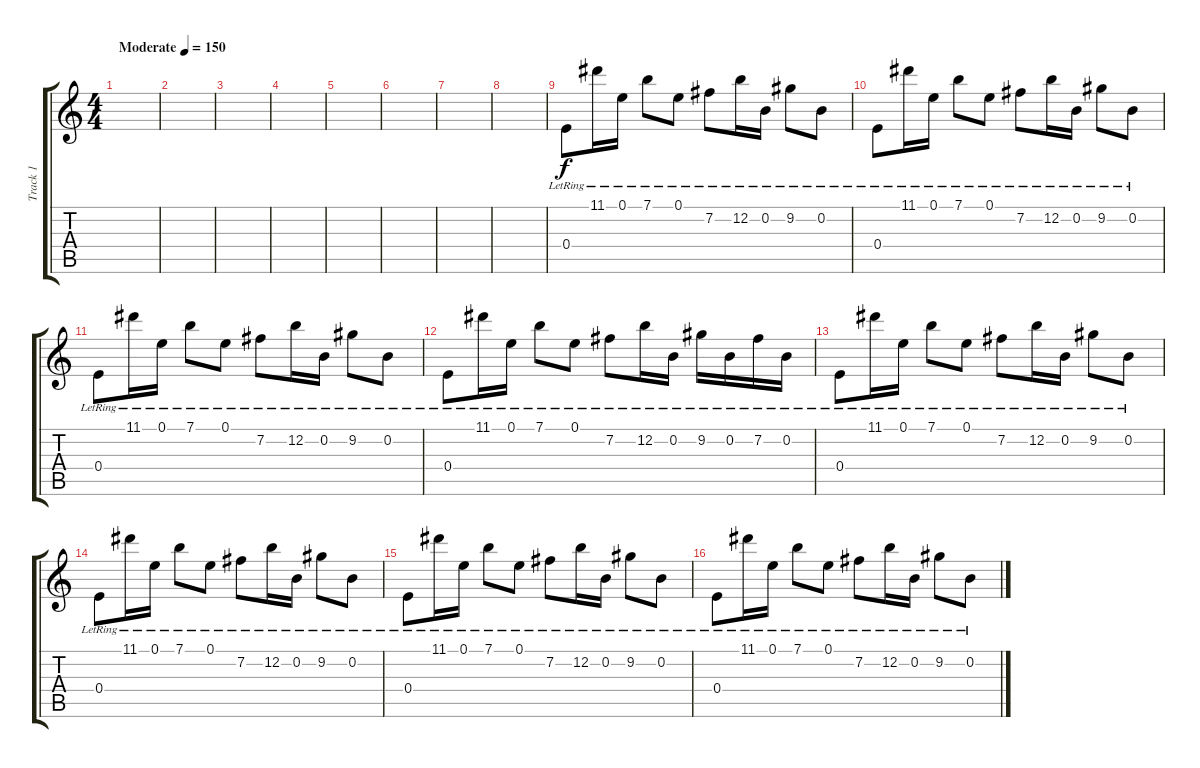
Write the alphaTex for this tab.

\track ("Track 1" "Track 1") {instrument electricguitarjazz}
\staff {score tabs}
\tuning (E4 B3 Ab3 E3 B2 E2) {hide}
\ts (4 4)
\tempo (150 "Moderate")
\clef g2
\ks c
|
|
|
|
|
|
|
|
0.4{lr}.8 11.1{lr}.16 0.1{lr}.16 7.1{lr}.8 0.1{lr}.8 7.2{lr}.8 12.2{lr}.16 0.2{lr}.16 9.2{lr}.8 0.2{lr}.8 |
0.4{lr}.8 11.1{lr}.16 0.1{lr}.16 7.1{lr}.8 0.1{lr}.8 7.2{lr}.8 12.2{lr}.16 0.2{lr}.16 9.2{lr}.8 0.2{lr}.8 |
0.4{lr}.8 11.1{lr}.16 0.1{lr}.16 7.1{lr}.8 0.1{lr}.8 7.2{lr}.8 12.2{lr}.16 0.2{lr}.16 9.2{lr}.8 0.2{lr}.8 |
0.4{lr}.8 11.1{lr}.16 0.1{lr}.16 7.1{lr}.8 0.1{lr}.8 7.2{lr}.8 12.2{lr}.16 0.2{lr}.16 9.2{lr}.16 0.2{lr}.16 7.2{lr}.16 0.2{lr}.16 |
0.4{lr}.8 11.1{lr}.16 0.1{lr}.16 7.1{lr}.8 0.1{lr}.8 7.2{lr}.8 12.2{lr}.16 0.2{lr}.16 9.2{lr}.8 0.2{lr}.8 |
0.4{lr}.8 11.1{lr}.16 0.1{lr}.16 7.1{lr}.8 0.1{lr}.8 7.2{lr}.8 12.2{lr}.16 0.2{lr}.16 9.2{lr}.8 0.2{lr}.8 |
0.4{lr}.8 11.1{lr}.16 0.1{lr}.16 7.1{lr}.8 0.1{lr}.8 7.2{lr}.8 12.2{lr}.16 0.2{lr}.16 9.2{lr}.8 0.2{lr}.8 |
0.4{lr}.8 11.1{lr}.16 0.1{lr}.16 7.1{lr}.8 0.1{lr}.8 7.2{lr}.8 12.2{lr}.16 0.2{lr}.16 9.2{lr}.8 0.2{lr}.8
